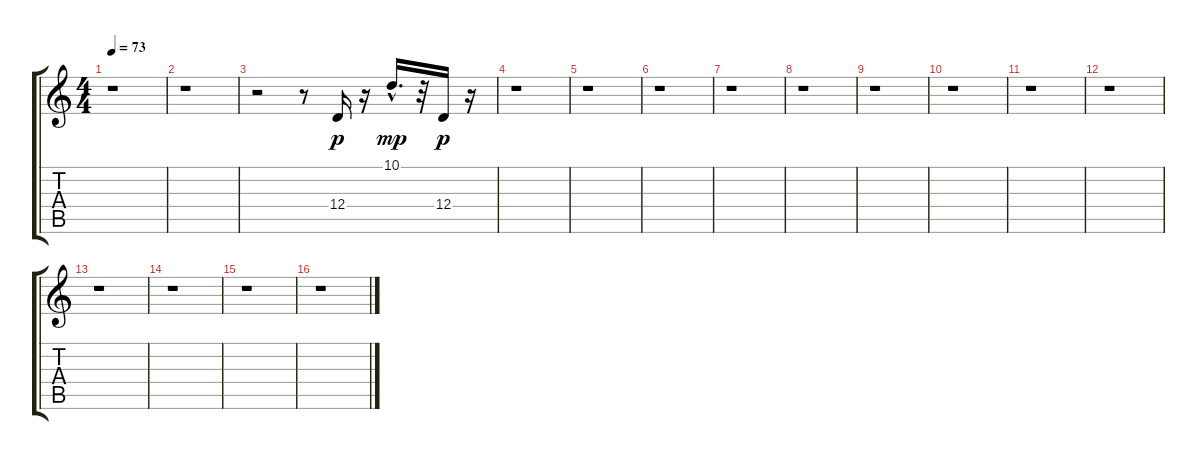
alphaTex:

\track "" {instrument pizzicatostrings}
\staff {score tabs}
\tuning (E4 B3 G3 D3 A2 E2) {hide}
\ts (4 4)
\tempo 73
\clef g2
\ks c
r.1{dy p} |
r.1 |
r.2 r.8 12.4.16 r.16 10.1{hac}.16{d dy mp balance 11} r.32 12.4.16{dy p balance 5} r.16 |
r.1 |
r.1 |
r.1 |
r.1 |
r.1 |
r.1 |
r.1 |
r.1 |
r.1 |
r.1 |
r.1 |
r.1 |
r.1
